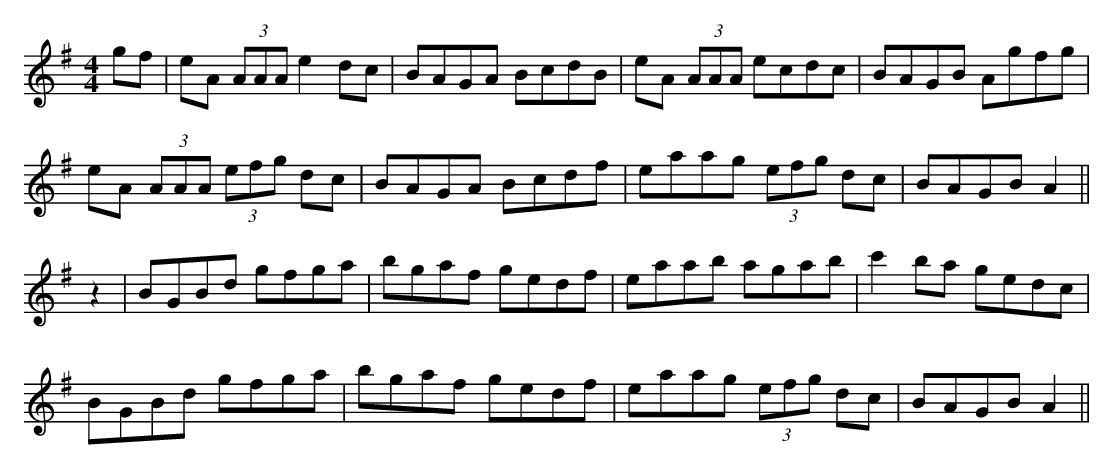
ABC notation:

X:1
M:4/4
K:Ador
gf|eA (3AAA e2dc|BAGA BcdB|eA (3AAA ecdc|BAGB Agfg|
eA (3AAA (3efg dc|BAGA Bcdf|eaag (3efg dc|BAGB A2||
z2|BGBd gfga|bgaf gedf|eaab agab|c'2ba gedc|
BGBd gfga|bgaf gedf|eaag (3efg dc|BAGB A2||
